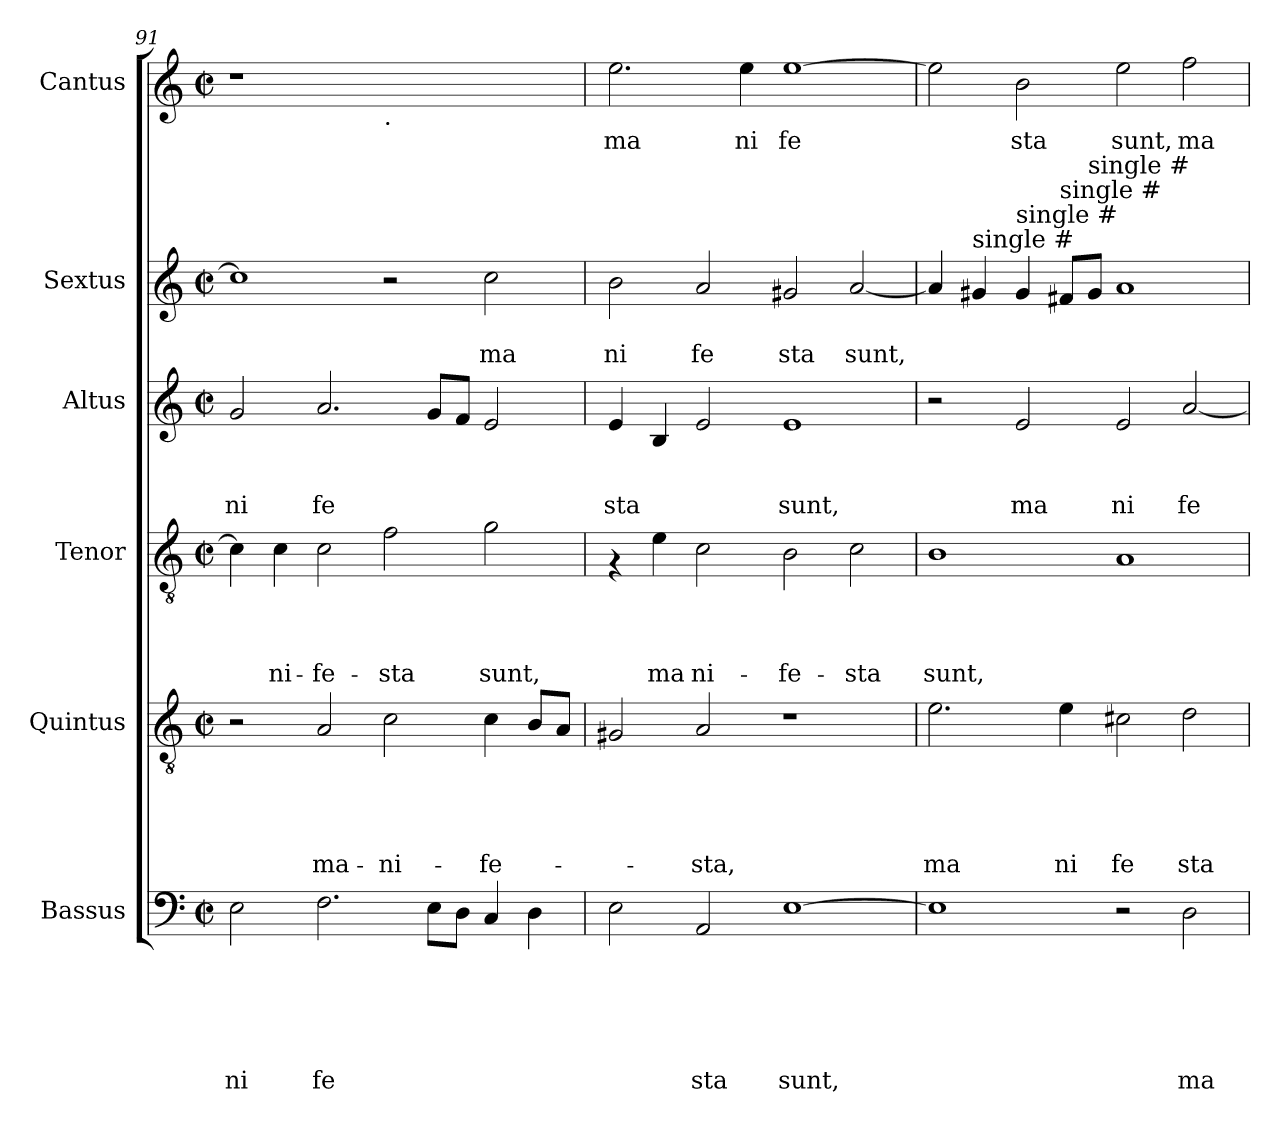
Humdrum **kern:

**kern	**text	**text	**text	**text	**text	**text	**kern	**text	**text	**text	**text	**text	**kern	**text	**text	**text	**text	**kern	**text	**text	**text	**kern	**text	**text	**kern	**text
*part6	*part6	*part6	*part6	*part6	*part6	*part6	*part5	*part5	*part5	*part5	*part5	*part5	*part4	*part4	*part4	*part4	*part4	*part3	*part3	*part3	*part3	*part2	*part2	*part2	*part1	*part1
*staff6	*staff6	*staff6	*staff6	*staff6	*staff6	*staff6	*staff5	*staff5	*staff5	*staff5	*staff5	*staff5	*staff4	*staff4	*staff4	*staff4	*staff4	*staff3	*staff3	*staff3	*staff3	*staff2	*staff2	*staff2	*staff1	*staff1
*I"Bassus	*	*	*	*	*	*	*I"Quintus	*	*	*	*	*	*I"Tenor	*	*	*	*	*I"Altus	*	*	*	*I"Sextus	*	*	*I"Cantus	*
*clefF4	*	*	*	*	*	*	*clefGv2	*	*	*	*	*	*clefGv2	*	*	*	*	*clefG2	*	*	*	*clefG2	*	*	*clefG2	*
*k[]	*	*	*	*	*	*	*k[]	*	*	*	*	*	*k[]	*	*	*	*	*k[]	*	*	*	*k[]	*	*	*k[]	*
*C:	*	*	*	*	*	*	*C:	*	*	*	*	*	*C:	*	*	*	*	*C:	*	*	*	*C:	*	*	*C:	*
*M2/2	*	*	*	*	*	*	*M2/2	*	*	*	*	*	*M2/2	*	*	*	*	*M2/2	*	*	*	*M2/2	*	*	*M2/2	*
*met(c|)	*	*	*	*	*	*	*met(c|)	*	*	*	*	*	*met(c|)	*	*	*	*	*met(c|)	*	*	*	*met(c|)	*	*	*met(c|)	*
=91	=91	=91	=91	=91	=91	=91	=91	=91	=91	=91	=91	=91	=91	=91	=91	=91	=91	=91	=91	=91	=91	=91	=91	=91	=91	=91
!	!	!	!	!	!	!LO:LY:b	!	!	!	!	!	!	!	!	!	!	!	!	!	!	!LO:LY:b	!	!	!	!	!
2E\	.	.	.	.	.	ni	2r	.	.	.	.	.	4c\]	.	.	.	.	2g/	.	.	ni	1cc]	.	.	1r	.
!	!	!	!	!	!	!	!	!	!	!	!	!	!	!	!	!	!LO:LY:b	!	!	!	!	!	!	!	!	!
.	.	.	.	.	.	.	.	.	.	.	.	.	4c\	.	.	.	-ni-	.	.	.	.	.	.	.	.	.
!	!	!	!	!	!	!LO:LY:b	!	!	!	!	!	!LO:LY:b	!	!	!	!	!LO:LY:b	!	!	!	!LO:LY:b	!	!	!	!	!
2.F\	.	.	.	.	.	fe	2A/	.	.	.	.	ma-	2c\	.	.	.	-fe-	2.a/	.	.	fe	.	.	.	.	.
!	!	!	!	!	!	!	!	!	!	!	!	!	!	!	!	!	!	!	!	!	!	!	!	!	!LO:TX:b:t=.	!
!	!	!	!	!	!	!	!	!	!	!	!	!LO:LY:b	!	!	!	!	!LO:LY:b	!	!	!	!	!	!	!	!	!
.	.	.	.	.	.	.	2c\	.	.	.	.	-ni-	2f\	.	.	.	-sta	.	.	.	.	2r	.	.	1ryy	.
8E\L	.	.	.	.	.	.	.	.	.	.	.	.	.	.	.	.	.	8g/L	.	.	.	.	.	.	.	.
8D\J	.	.	.	.	.	.	.	.	.	.	.	.	.	.	.	.	.	8f/J	.	.	.	.	.	.	.	.
!	!	!	!	!	!	!	!	!	!	!	!	!LO:LY:b	!	!	!	!	!LO:LY:b	!	!	!	!	!	!	!LO:LY:b	!	!
4C/	.	.	.	.	.	.	4c\	.	.	.	.	-fe-	2g\	.	.	.	sunt,	2e/	.	.	.	2cc\	.	ma	.	.
4D\	.	.	.	.	.	.	8B/L	.	.	.	.	.	.	.	.	.	.	.	.	.	.	.	.	.	.	.
.	.	.	.	.	.	.	8A/J	.	.	.	.	.	.	.	.	.	.	.	.	.	.	.	.	.	.	.
=92	=92	=92	=92	=92	=92	=92	=92	=92	=92	=92	=92	=92	=92	=92	=92	=92	=92	=92	=92	=92	=92	=92	=92	=92	=92	=92
!	!	!	!	!	!	!	!	!	!	!	!	!	!	!	!	!	!	!	!	!	!LO:LY:b	!	!	!LO:LY:b	!	!LO:LY:b
2E\	.	.	.	.	.	.	2G#X/	.	.	.	.	.	4rF	.	.	.	.	4e/	.	.	sta	2b\	.	ni	2.ee\	ma
!	!	!	!	!	!	!	!	!	!	!	!	!	!	!	!	!	!LO:LY:b	!	!	!	!	!	!	!	!	!
.	.	.	.	.	.	.	.	.	.	.	.	.	4e\	.	.	.	ma	4B/	.	.	.	.	.	.	.	.
!	!	!	!	!	!	!LO:LY:b	!	!	!	!	!	!LO:LY:b	!	!	!	!	!LO:LY:b	!	!	!	!	!	!	!LO:LY:b	!	!
2AA/	.	.	.	.	.	sta	2A/	.	.	.	.	-sta,	2c\	.	.	.	ni-	2e/	.	.	.	2a/	.	fe	.	.
!	!	!	!	!	!	!	!	!	!	!	!	!	!	!	!	!	!	!	!	!	!	!	!	!	!	!LO:LY:b
.	.	.	.	.	.	.	.	.	.	.	.	.	.	.	.	.	.	.	.	.	.	.	.	.	4ee\	ni
!	!	!	!	!	!	!LO:LY:b	!	!	!	!	!	!	!	!	!	!	!LO:LY:b	!	!	!	!LO:LY:b	!	!	!LO:LY:b	!	!LO:LY:b
[<1E	.	.	.	.	.	sunt,	1r	.	.	.	.	.	2B\	.	.	.	-fe-	1e	.	.	sunt,	2g#X/	.	sta	[<1ee	fe
!	!	!	!	!	!	!	!	!	!	!	!	!	!	!	!	!	!LO:LY:b	!	!	!	!	!	!	!LO:LY:b	!	!
.	.	.	.	.	.	.	.	.	.	.	.	.	2c\	.	.	.	-sta	.	.	.	.	[<2a/	.	sunt,	.	.
!!LO:PB:g=z
=93	=93	=93	=93	=93	=93	=93	=93	=93	=93	=93	=93	=93	=93	=93	=93	=93	=93	=93	=93	=93	=93	=93	=93	=93	=93	=93
!	!	!	!	!	!	!	!	!	!	!	!	!LO:LY:b	!	!	!	!	!LO:LY:b	!	!	!	!	!	!	!	!	!
1E]	.	.	.	.	.	.	2.e\	.	.	.	.	ma	1B	.	.	.	sunt,	2r	.	.	.	4a/]	.	.	2ee\]	.
!	!	!	!	!	!	!	!	!	!	!	!	!	!	!	!	!	!	!	!	!	!	!LO:TX:a:t=single #	!	!	!	!
.	.	.	.	.	.	.	.	.	.	.	.	.	.	.	.	.	.	.	.	.	.	4g#/	.	.	.	.
!	!	!	!	!	!	!	!	!	!	!	!	!	!	!	!	!	!	!	!	!	!	!LO:TX:a:t=single #	!	!	!	!
!	!	!	!	!	!	!	!	!	!	!	!	!	!	!	!	!	!	!	!	!	!LO:LY:b	!	!	!	!	!LO:LY:b
.	.	.	.	.	.	.	.	.	.	.	.	.	.	.	.	.	.	2e/	.	.	ma	4g#/	.	.	2b\	sta
!	!	!	!	!	!	!	!	!	!	!	!	!	!	!	!	!	!	!	!	!	!	!LO:TX:a:t=single #	!	!	!	!
!	!	!	!	!	!	!	!	!	!	!	!	!LO:LY:b	!	!	!	!	!	!	!	!	!	!	!	!	!	!
.	.	.	.	.	.	.	4e\	.	.	.	.	ni	.	.	.	.	.	.	.	.	.	8f#/L	.	.	.	.
!	!	!	!	!	!	!	!	!	!	!	!	!	!	!	!	!	!	!	!	!	!	!LO:TX:a:t=single #	!	!	!	!
.	.	.	.	.	.	.	.	.	.	.	.	.	.	.	.	.	.	.	.	.	.	8g#/J	.	.	.	.
!	!	!	!	!	!	!	!	!	!	!	!	!LO:LY:b	!	!	!	!	!	!	!	!	!LO:LY:b	!	!	!	!	!LO:LY:b
2r	.	.	.	.	.	.	2c#X\	.	.	.	.	fe	1A	.	.	.	.	2e/	.	.	ni	1a	.	.	2ee\	sunt,
!	!	!	!	!	!	!LO:LY:b	!	!	!	!	!	!LO:LY:b	!	!	!	!	!	!	!	!	!LO:LY:b	!	!	!	!	!LO:LY:b
2D\	.	.	.	.	.	ma	2d\	.	.	.	.	sta	.	.	.	.	.	[<2a/	.	.	fe	.	.	.	2ff\	ma
=	=	=	=	=	=	=	=	=	=	=	=	=	=	=	=	=	=	=	=	=	=	=	=	=	=	=
*-	*-	*-	*-	*-	*-	*-	*-	*-	*-	*-	*-	*-	*-	*-	*-	*-	*-	*-	*-	*-	*-	*-	*-	*-	*-	*-
